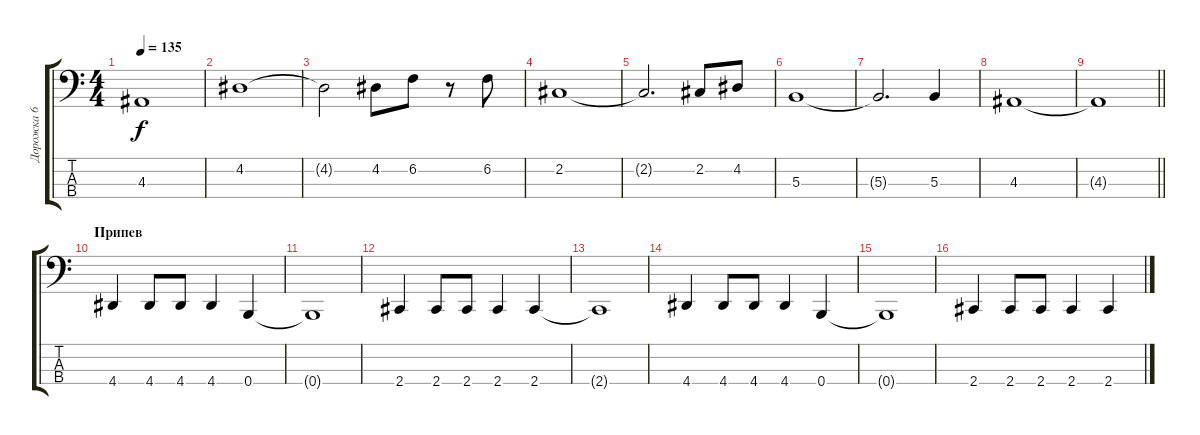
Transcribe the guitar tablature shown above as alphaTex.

\track ("Дорожка 6" "Дорожка 6") {instrument electricbassfinger}
\staff {score tabs}
\tuning (E2 B1 Gb1 B0) {hide}
\ts (4 4)
\tempo 135
\clef f4
\ks c
4.3{t}.1{dy f} |
4.2.1 |
4.2{t}.2 4.2.8 6.2.8 r.8 6.2.8 |
2.2.1 |
2.2{t}.2{d} 2.2.8 4.2.8 |
5.3.1 |
5.3{t}.2{d} 5.3.4 |
4.3.1 |
\barLineRight lightlight
4.3{t}.1 |
\section ("" "Припев")
4.4.4 4.4.8 4.4.8 4.4.4 0.4.4 |
0.4{t}.1 |
2.4.4 2.4.8 2.4.8 2.4.4 2.4.4 |
2.4{t}.1 |
4.4.4 4.4.8 4.4.8 4.4.4 0.4.4 |
0.4{t}.1 |
2.4.4 2.4.8 2.4.8 2.4.4 2.4.4
